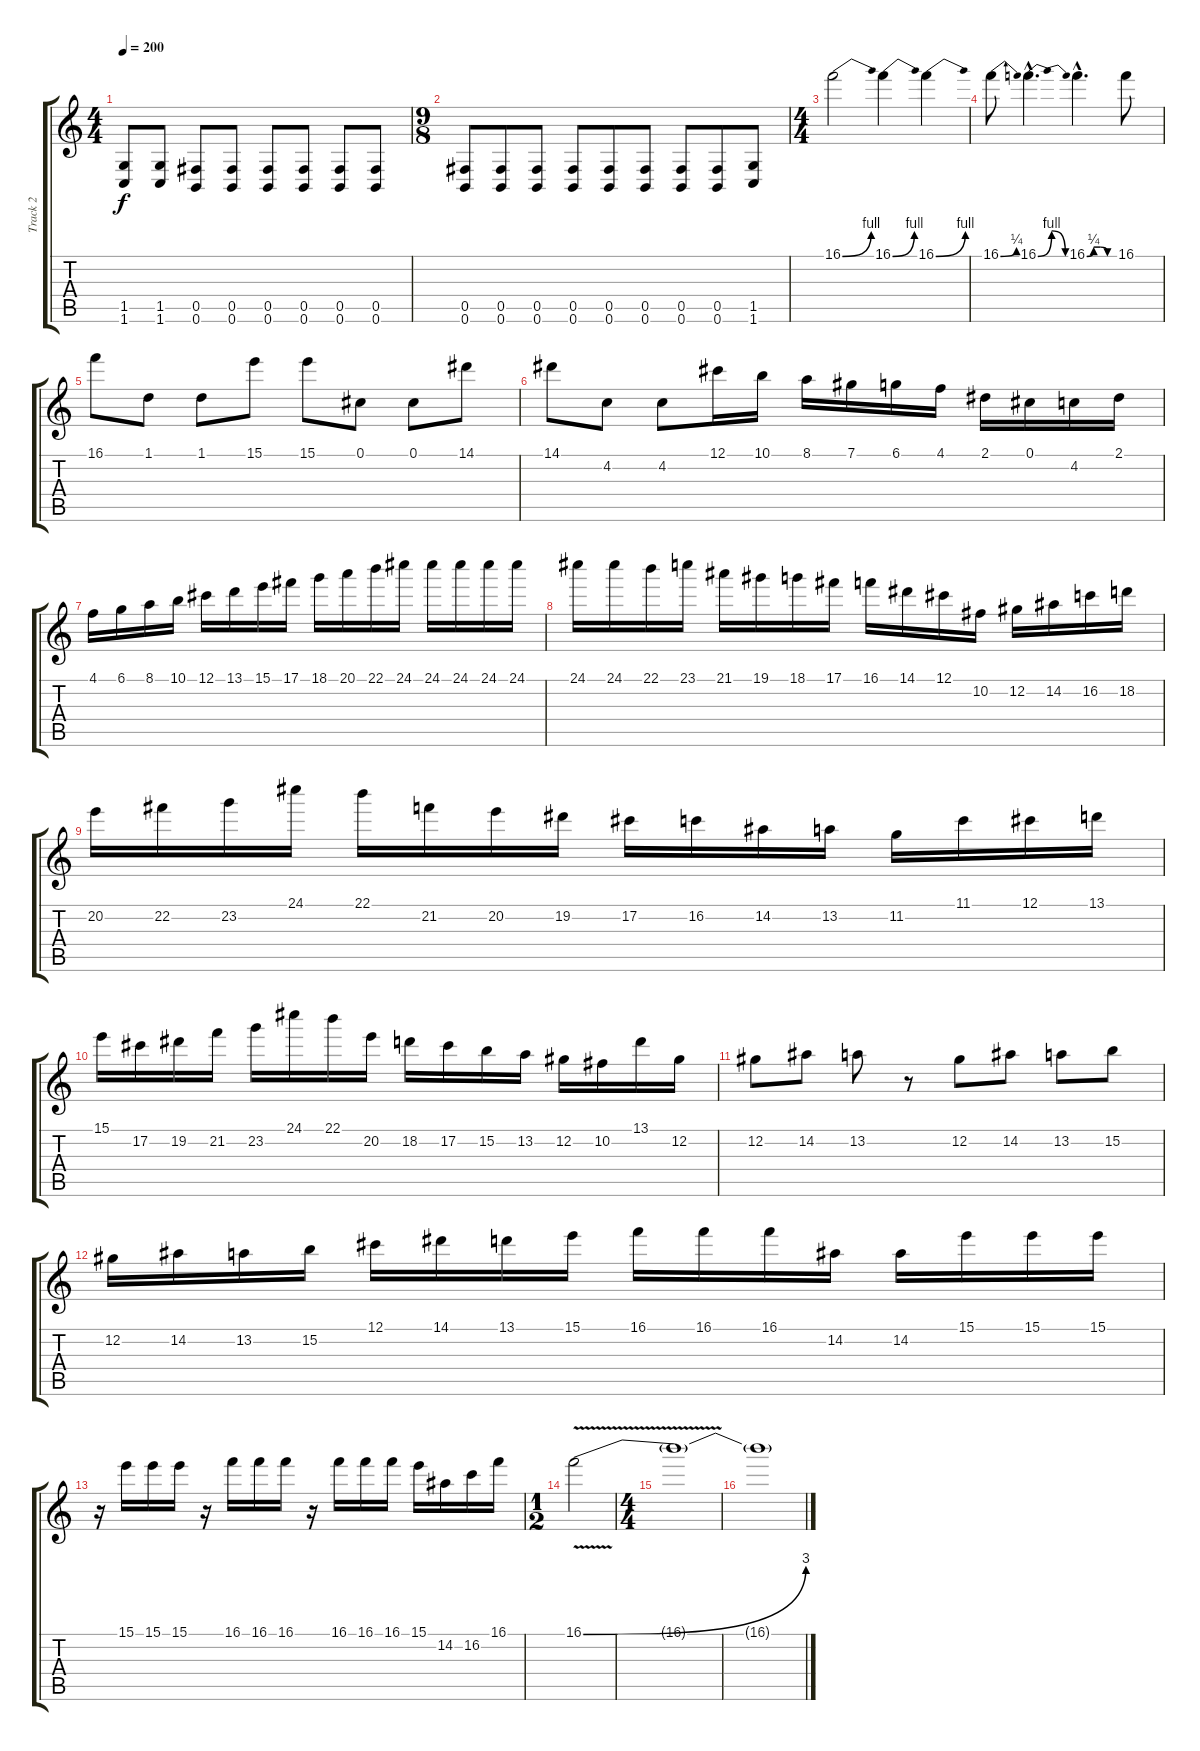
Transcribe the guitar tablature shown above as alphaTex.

\track ("Track 2" "Track 2") {instrument overdrivenguitar}
\staff {score tabs}
\tuning (Db4 Ab3 E3 B2 Gb2 B1) {hide}
\ts (4 4)
\tempo 200
\clef g2
\ks c
(1.5 1.6).8{dy f} (1.5 1.6).8 (0.5 0.6).8 (0.5 0.6).8 (0.5 0.6).8 (0.5 0.6).8 (0.5 0.6).8 (0.5 0.6).8 |
\ts (9 8)
(0.5 0.6).8 (0.5 0.6).8 (0.5 0.6).8 (0.5 0.6).8 (0.5 0.6).8 (0.5 0.6).8 (0.5 0.6).8 (0.5 0.6).8 (1.5 1.6).8 |
\ts (4 4)
16.1{be (bend 0 0 60 4)}.2 16.1{be (bend 0 0 60 4)}.4 16.1{be (bend 0 0 60 4)}.4 |
16.1{be (bend 0 0 60 1)}.8 16.1{be (bendrelease 0 0 15 4 30 4 60 0) hac}.4{d} 16.1{be (custom 0 0 15 1 30 1 45 0 60 0) hac}.4{d} 16.1.8 |
16.1.8 1.1.8 1.1.8 15.1.8 15.1.8 0.1.8 0.1.8 14.1.8 |
14.1.8 4.2.8 4.2.8 12.1.16 10.1.16 8.1.16 7.1.16 6.1.16 4.1.16 2.1.16 0.1.16 4.2.16 2.1.16 |
4.1.16 6.1.16 8.1.16 10.1.16 12.1.16 13.1.16 15.1.16 17.1.16 18.1.16 20.1.16 22.1.16 24.1.16 24.1.16 24.1.16 24.1.16 24.1.16 |
24.1.16 24.1.16 22.1.16 23.1.16 21.1.16 19.1.16 18.1.16 17.1.16 16.1.16 14.1.16 12.1.16 10.2.16 12.2.16 14.2.16 16.2.16 18.2.16 |
20.2.16 22.2.16 23.2.16 24.1.16 22.1.16 21.2.16 20.2.16 19.2.16 17.2.16 16.2.16 14.2.16 13.2.16 11.2.16 11.1.16 12.1.16 13.1.16 |
15.1.16 17.2.16 19.2.16 21.2.16 23.2.16 24.1.16 22.1.16 20.2.16 18.2.16 17.2.16 15.2.16 13.2.16 12.2.16 10.2.16 13.1.16 12.2.16 |
12.2.8 14.2.8 13.2.8 r.8 12.2.8 14.2.8 13.2.8 15.2.8 |
12.2.16 14.2.16 13.2.16 15.2.16 12.1.16 14.1.16 13.1.16 15.1.16 16.1.16 16.1.16 16.1.16 14.2.16 14.2.16 15.1.16 15.1.16 15.1.16 |
r.16 15.1.16 15.1.16 15.1.16 r.16 16.1.16 16.1.16 16.1.16 r.16 16.1.16 16.1.16 16.1.16 15.1.16 14.2.16 16.2.16 16.1.16 |
\ts (1 2)
16.1{be (bend 0 0 60 12) v}.2 |
\ts (4 4)
16.1{t}.1 |
16.1{t}.1
